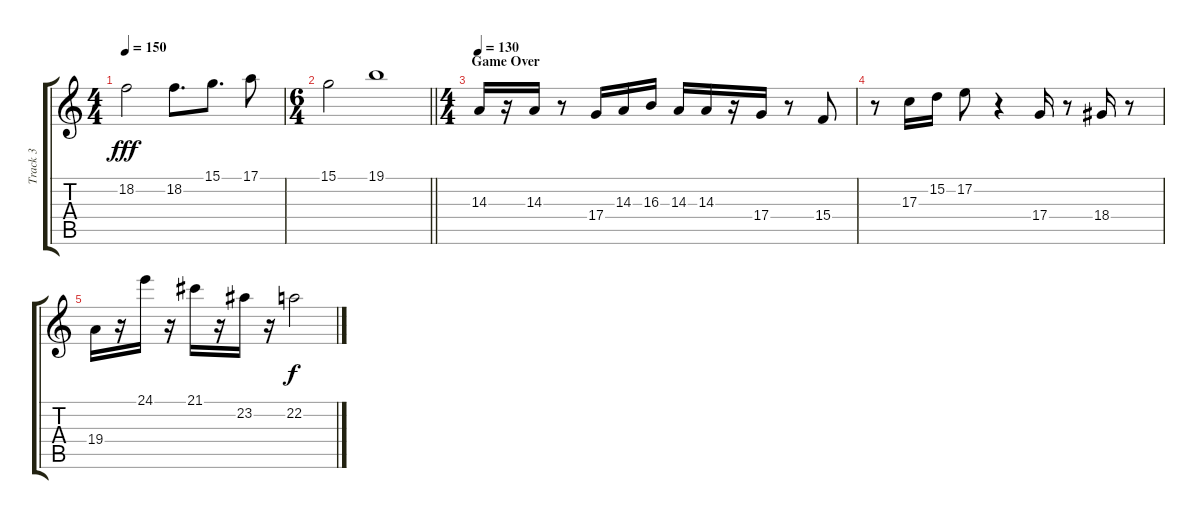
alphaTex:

\track ("Track 3" "Track 3") {instrument stringensemble1}
\staff {score tabs}
\tuning (E4 B3 G3 D3 A2 E2) {hide}
\ts (4 4)
\tempo 150
\clef g2
\ks c
18.2.2{dy fff} 18.2.8{d} 15.1.8{d} 17.1.8 |
\ts (6 4)
\barLineRight lightlight
15.1.2 19.1.1 |
\ts (4 4)
\section ("" "Game Over")
\tempo 130
14.3.16 r.16 14.3.16 r.8 17.4.16 14.3.16 16.3.16 14.3.16 14.3.16 r.16 17.4.16 r.8 15.4.8 |
r.8 17.3.16 15.2.16 17.2.8 r.4 17.4.16 r.8 18.4.16 r.8 |
19.4.16 r.16 24.1.16 r.16 21.1.16 r.16 23.2.16 r.16 22.2.2{dy f}
